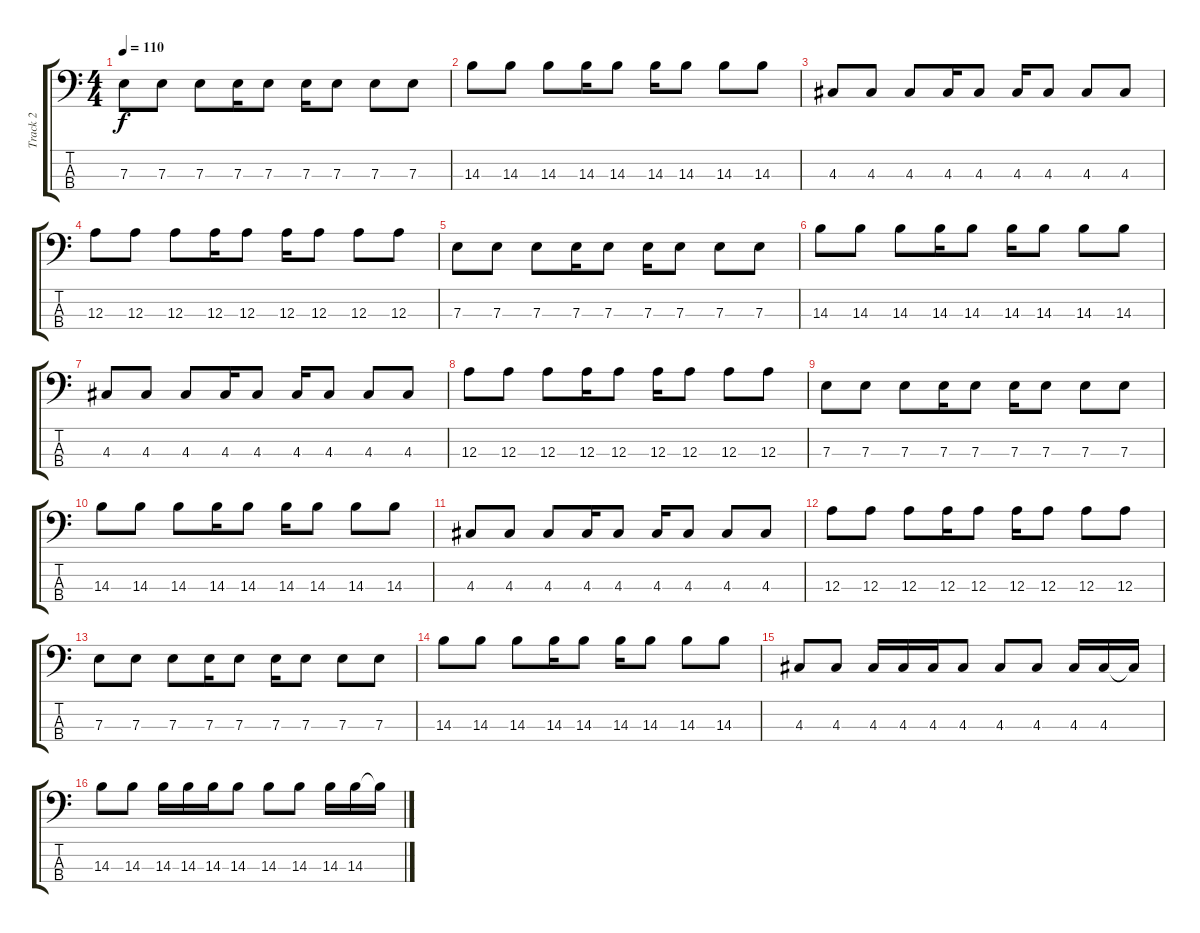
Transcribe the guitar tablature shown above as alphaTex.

\track ("Track 2" "Track 2") {instrument acousticguitarnylon}
\staff {score tabs}
\tuning (G2 D2 A1 E1) {hide}
\ts (4 4)
\tempo 110
\clef f4
\ks c
7.3.8{dy f} 7.3.8 7.3.8 7.3.16 7.3.8 7.3.16 7.3.8 7.3.8 7.3.8 |
14.3.8 14.3.8 14.3.8 14.3.16 14.3.8 14.3.16 14.3.8 14.3.8 14.3.8 |
4.3.8 4.3.8 4.3.8 4.3.16 4.3.8 4.3.16 4.3.8 4.3.8 4.3.8 |
12.3.8 12.3.8 12.3.8 12.3.16 12.3.8 12.3.16 12.3.8 12.3.8 12.3.8 |
7.3.8 7.3.8 7.3.8 7.3.16 7.3.8 7.3.16 7.3.8 7.3.8 7.3.8 |
14.3.8 14.3.8 14.3.8 14.3.16 14.3.8 14.3.16 14.3.8 14.3.8 14.3.8 |
4.3.8 4.3.8 4.3.8 4.3.16 4.3.8 4.3.16 4.3.8 4.3.8 4.3.8 |
12.3.8 12.3.8 12.3.8 12.3.16 12.3.8 12.3.16 12.3.8 12.3.8 12.3.8 |
7.3.8 7.3.8 7.3.8 7.3.16 7.3.8 7.3.16 7.3.8 7.3.8 7.3.8 |
14.3.8 14.3.8 14.3.8 14.3.16 14.3.8 14.3.16 14.3.8 14.3.8 14.3.8 |
4.3.8 4.3.8 4.3.8 4.3.16 4.3.8 4.3.16 4.3.8 4.3.8 4.3.8 |
12.3.8 12.3.8 12.3.8 12.3.16 12.3.8 12.3.16 12.3.8 12.3.8 12.3.8 |
7.3.8 7.3.8 7.3.8 7.3.16 7.3.8 7.3.16 7.3.8 7.3.8 7.3.8 |
14.3.8 14.3.8 14.3.8 14.3.16 14.3.8 14.3.16 14.3.8 14.3.8 14.3.8 |
4.3.8 4.3.8 4.3.16 4.3.16 4.3.16 4.3.8 4.3.8 4.3.8 4.3.16 4.3.16 4.3{t}.16 |
14.3.8 14.3.8 14.3.16 14.3.16 14.3.16 14.3.8 14.3.8 14.3.8 14.3.16 14.3.16 14.3{t}.16
